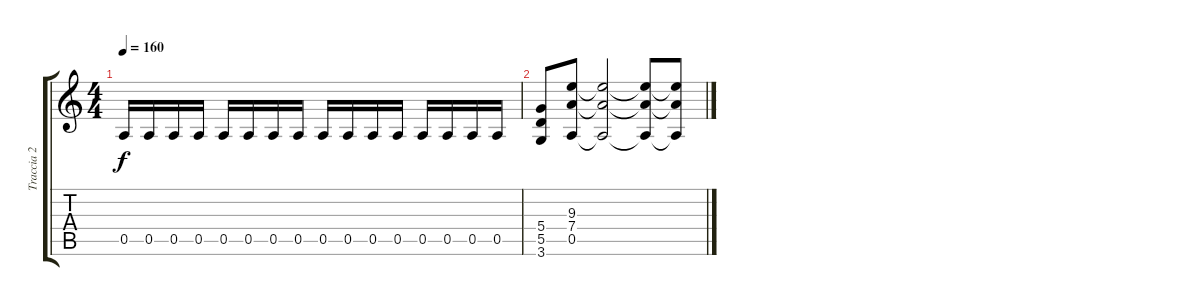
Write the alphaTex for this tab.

\track ("Traccia 2" "Traccia 2") {instrument distortionguitar}
\staff {score tabs}
\tuning (E4 B3 G3 D3 A2 E2) {hide}
\ts (4 4)
\tempo 160
\clef g2
\ks c
0.5.16{dy f} 0.5.16 0.5.16 0.5.16 0.5.16 0.5.16 0.5.16 0.5.16 0.5.16 0.5.16 0.5.16 0.5.16 0.5.16 0.5.16 0.5.16 0.5.16 |
(5.4 5.5 3.6).8 (9.3 7.4 0.5).8 (9.3{t} 7.4{t} 0.5{t}).2 (9.3{t} 7.4{t} 0.5{t}).8 (9.3{t} 7.4{t} 0.5{t}).8
